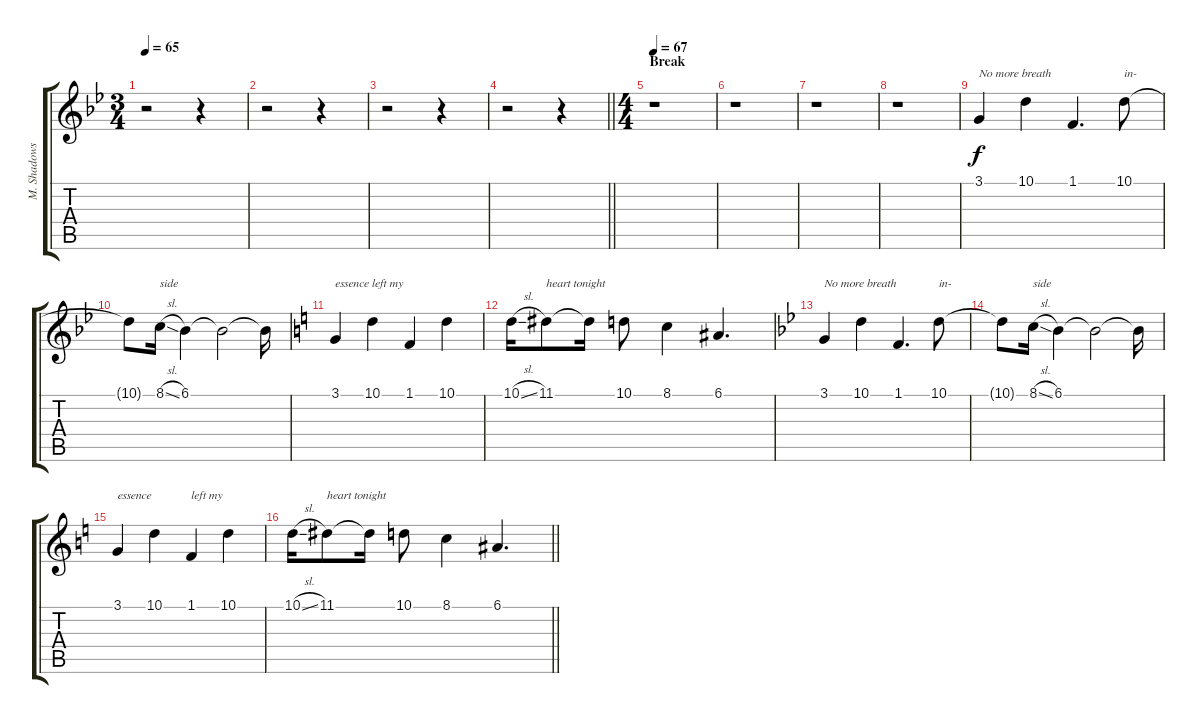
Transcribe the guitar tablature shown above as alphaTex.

\track ("M. Shadows" "M. Shadows") {instrument lead2sawtooth}
\staff {score tabs}
\tuning (E4 B3 G3 D3 A2 D2) {hide}
\ts (3 4)
\tempo 65
\clef g2
\ks bb
r.2{dy f} r.4 |
r.2 r.4 |
r.2 r.4 |
\barLineRight lightlight
r.2 r.4 |
\ts (4 4)
\section ("" "Break")
\tempo 67
r.1 |
r.1 |
r.1 |
r.1 |
3.1.4{txt "No more breath" volume 16 instrument lead2sawtooth} 10.1.4 1.1.4{d} 10.1.8{txt "in-"} |
10.1{t}.8 8.1{sl}.16{txt "side"} 6.1.4 6.1{t}.2 6.1{t}.16 |
\ks c
3.1.4{txt "essence left my"} 10.1.4 1.1.4 10.1.4 |
10.1{sl}.16 11.1.8{txt "heart tonight"} 11.1{t}.16 10.1.8 8.1.4 6.1.4{d} |
\ks bb
3.1.4{txt "No more breath" volume 16 instrument lead2sawtooth} 10.1.4 1.1.4{d} 10.1.8{txt "in-"} |
10.1{t}.8 8.1{sl}.16{txt "side"} 6.1.4 6.1{t}.2 6.1{t}.16 |
\ks c
3.1.4{txt "essence"} 10.1.4 1.1.4{txt "left my"} 10.1.4 |
\barLineRight lightlight
10.1{sl}.16 11.1.8{txt "heart tonight"} 11.1{t}.16 10.1.8 8.1.4 6.1.4{d}
